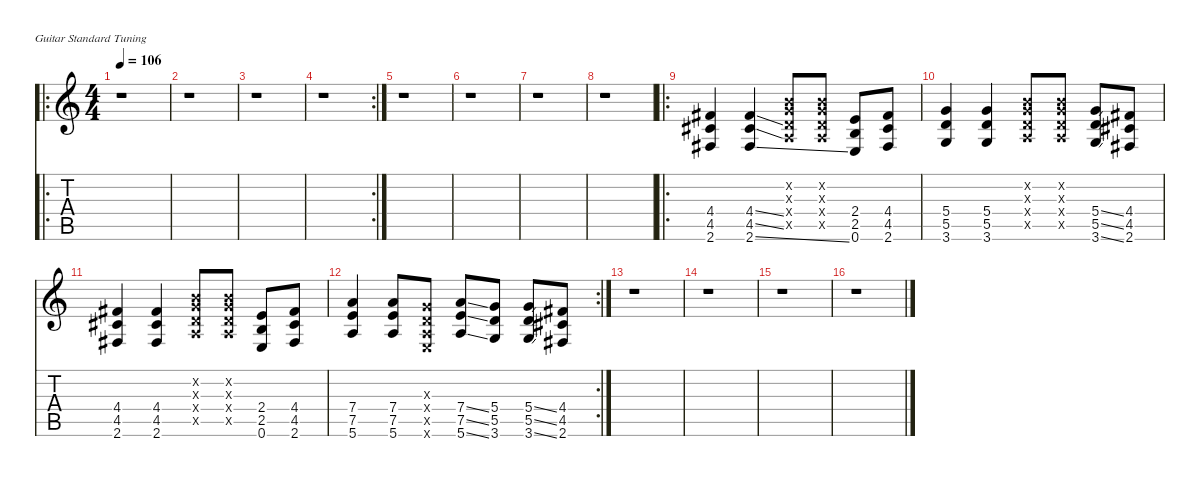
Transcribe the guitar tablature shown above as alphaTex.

\defaultSystemsLayout 4
\hideDynamics
\bracketExtendMode nobrackets
\singleTrackTrackNamePolicy hidden
\multiTrackTrackNamePolicy hidden
\otherSystemsTrackNameOrientation horizontal
\track ("James Hetfield Rythm" "dist.guit.") {instrument distortionguitar}
\staff {score tabs}
\tuning (E4 B3 G3 D3 A2 E2)
\ro
\ts (4 4)
\tempo 106
\clef g2
\ks c
r.1{dy f} |
r.1 |
r.1 |
\rc 2
r.1 |
r.1 |
r.1 |
r.1 |
r.1 |
\ro
(4.4{acc #} 4.5{acc #} 2.6{acc #}).4 (4.4{ss acc #} 4.5{ss acc #} 2.6{ss acc #}).4 (0.2{x} 0.3{x} 0.4{x} 0.5{x}).8 (0.2{x} 0.3{x} 0.4{x} 0.5{x}).8 (2.4 2.5 0.6).8 (4.4{acc #} 4.5{acc #} 2.6{acc #}).8 |
(5.4 5.5 3.6).4 (5.4 5.5 3.6).4 (0.2{x} 0.3{x} 0.4{x} 0.5{x}).8 (0.2{x} 0.3{x} 0.4{x} 0.5{x}).8 (5.4{ss} 5.5{ss} 3.6{ss}).8 (4.4{acc #} 4.5{acc #} 2.6{acc #}).8 |
(4.4{acc #} 4.5{acc #} 2.6{acc #}).4 (4.4{acc #} 4.5{acc #} 2.6{acc #}).4 (0.2{x} 0.3{x} 0.4{x} 0.5{x}).8 (0.2{x} 0.3{x} 0.4{x} 0.5{x}).8 (2.4 2.5 0.6).8 (4.4{acc #} 4.5{acc #} 2.6{acc #}).8 |
\rc 2
(7.4 7.5 5.6).4 (7.4 7.5 5.6).8 (0.3{x} 0.4{x} 0.5{x} 0.6{x}).8 (7.4{ss} 7.5{ss} 5.6{ss}).8 (5.4 5.5 3.6).8 (5.4{ss} 5.5{ss} 3.6{ss}).8 (4.4{acc #} 4.5{acc #} 2.6{acc #}).8 |
r.1 |
r.1 |
r.1 |
r.1
